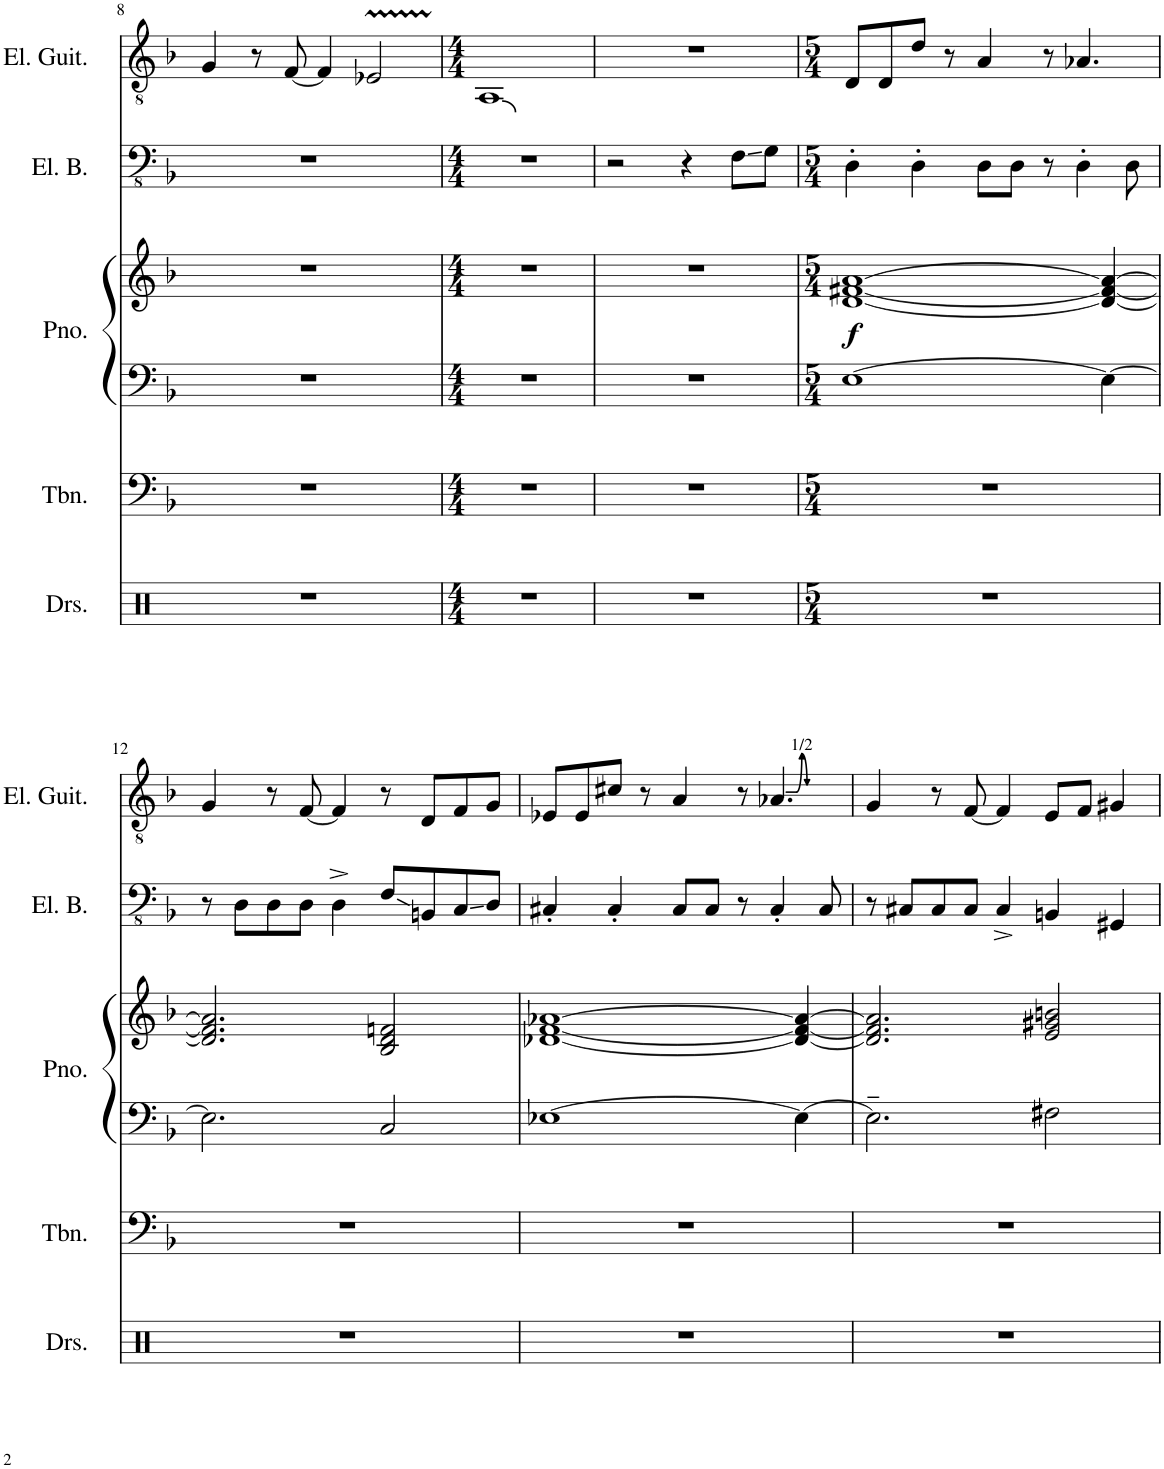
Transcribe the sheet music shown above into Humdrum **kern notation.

**kern	**kern	**kern	**kern	**dynam	**kern	**kern
*part5	*part4	*part3	*part3	*part3	*part2	*part1
*staff6	*staff5	*staff4	*staff3	*staff3/4	*staff2	*staff1
*I"Drumset	*I"Trombone	*I"Piano	*	*	*I"Electric Bass	*I"Electric Guitar
*I'Drs.	*I'Tbn.	*I'Pno.	*	*	*I'El. B.	*I'El. Guit.
!!LO:PB:g=z
*clefX	*clefF4	*clefF4	*clefG2	*	*clefFv4	*clefGv2
*k[]	*k[b-]	*k[b-]	*k[b-]	*	*k[b-]	*k[b-]
*M5/4	*M5/4	*M5/4	*M5/4	*	*M5/4	*M5/4
=8	=8	=8	=8	=8	=8	=8
4%5r	4%5r	4%5r	4%5r	.	4%5r	4G/
.	.	.	.	.	.	8r
.	.	.	.	.	.	[8F/
.	.	.	.	.	.	4F/]
.	.	.	.	.	.	2D-X/
=9	=9	=9	=9	=9	=9	=9
*M4/4	*M4/4	*M4/4	*M4/4	*	*M4/4	*M4/4
1r	1r	1r	1r	.	1r	1AA
=10	=10	=10	=10	=10	=10	=10
1r	1r	1r	1r	.	2r	1r
.	.	.	.	.	4r	.
.	.	.	.	.	8FF\L	.
.	.	.	.	.	8GG\J	.
=11	=11	=11	=11	=11	=11	=11
*M5/4	*M5/4	*M5/4	*M5/4	*	*M5/4	*M5/4
!	!	!	!	!LO:DY:b	!	!
4%5r	4%5r	[1E	[1d [1f#X [1a	f	4DD'\	8D/L
.	.	.	.	.	.	8D/
.	.	.	.	.	4DD'\	8d/J
.	.	.	.	.	.	8r
.	.	.	.	.	8DD\L	4A/
.	.	.	.	.	8DD\J	.
.	.	.	.	.	8r	8r
.	.	.	.	.	4DD'\	4.A-X/
.	.	4E\_	4d/_ 4f#/_ 4a/_	.	.	.
.	.	.	.	.	8DD\	.
!!LO:LB:g=z
=12	=12	=12	=12	=12	=12	=12
4%5r	4%5r	2.E\]	2.d/] 2.f#/] 2.a/]	.	8r	4G/
.	.	.	.	.	8DD\L	.
.	.	.	.	.	8DD\	8r
.	.	.	.	.	8DD\J	[8F/
.	.	.	.	.	4DD^\	4F/]
.	.	2C/	2B-/ 2d/ 2fn/	.	8FF/L	8r
.	.	.	.	.	8BBBn/	8D/L
.	.	.	.	.	8CC/	8F/
.	.	.	.	.	8DD/J	8G/J
=13	=13	=13	=13	=13	=13	=13
4%5r	4%5r	[1E-X	[1d-X [1f [1a-X	.	4CC#X'/	8E-X/L
.	.	.	.	.	.	8E-/
.	.	.	.	.	4CC#'/	8c#X/J
.	.	.	.	.	.	8r
.	.	.	.	.	8CC#/L	4A/
.	.	.	.	.	8CC#/J	.
.	.	.	.	.	8r	8r
.	.	.	.	.	4CC#'/	4.A-X/
.	.	4E-\_	4d-/_ 4f/_ 4a-/_	.	.	.
.	.	.	.	.	8CC#/	.
=14	=14	=14	=14	=14	=14	=14
4%5r	4%5r	2.E-~\]	2.d-/] 2.f/] 2.a-/]	.	8r	4G/
.	.	.	.	.	8CC#X/L	.
.	.	.	.	.	8CC#/	8r
.	.	.	.	.	8CC#/J	[8F/
.	.	.	.	.	4CC#^/	4F/]
.	.	2F#X\	2e/ 2g#X/ 2bn/	.	4BBBn/	8E/L
.	.	.	.	.	.	8F/J
.	.	.	.	.	4GGG#X/	4G#X/
=	=	=	=	=	=	=
*-	*-	*-	*-	*-	*-	*-
